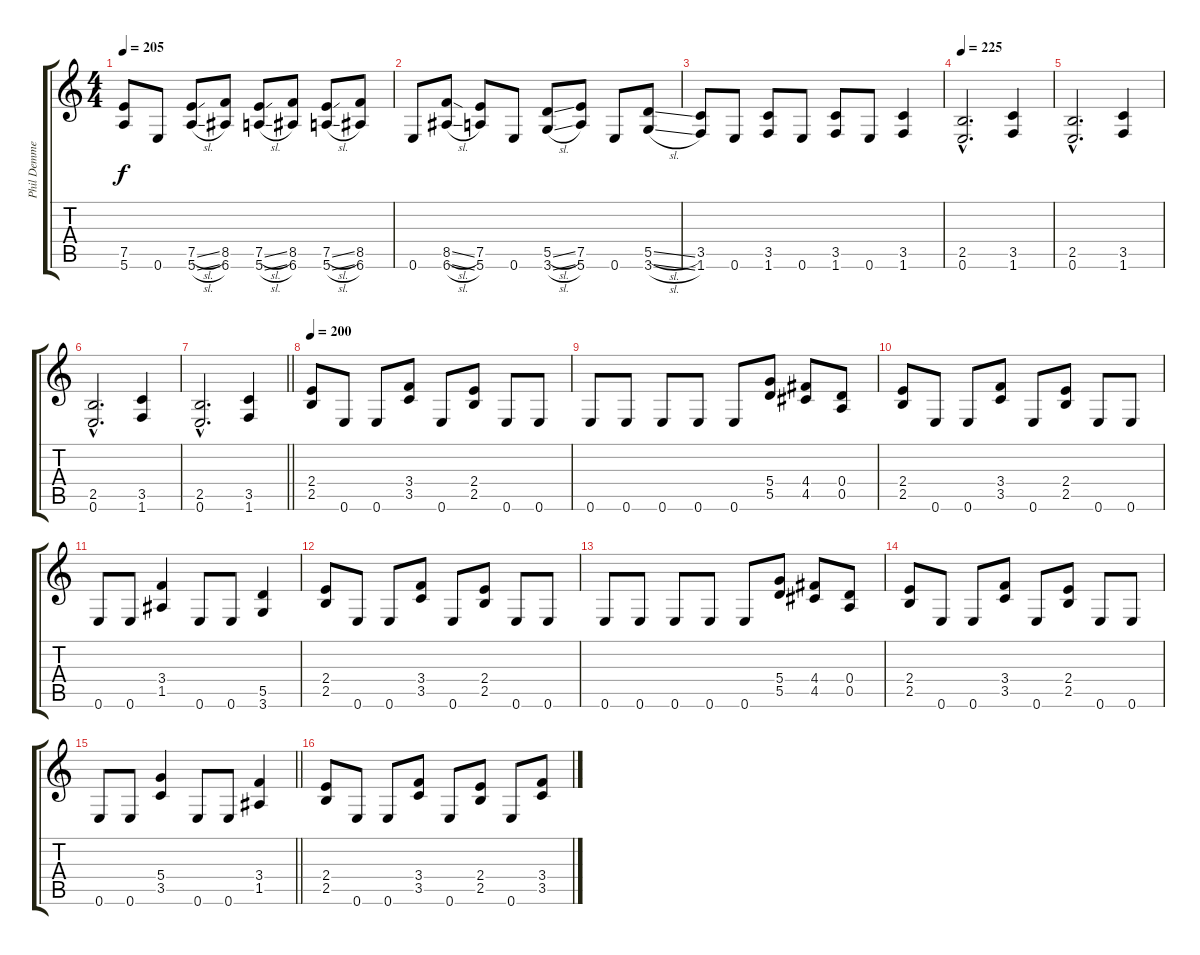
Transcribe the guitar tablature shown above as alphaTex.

\track ("Phil Demmel" "Phil Demme") {instrument distortionguitar}
\staff {score tabs}
\tuning (E4 B3 G3 D3 A2 E2) {hide}
\ts (4 4)
\tempo 205
\clef g2
\ks c
(7.5 5.6).8{dy f} 0.6.8 (7.5{sl} 5.6{sl}).8 (8.5 6.6).8 (7.5{sl} 5.6{sl}).8 (8.5 6.6).8 (7.5{sl} 5.6{sl}).8 (8.5 6.6).8 |
0.6.8 (8.5{sl} 6.6{sl}).8 (7.5 5.6).8 0.6.8 (5.5{sl} 3.6{sl}).8 (7.5 5.6).8 0.6.8 (5.5{sl} 3.6{sl}).8 |
(3.5 1.6).8 0.6.8 (3.5 1.6).8 0.6.8 (3.5 1.6).8 0.6.8 (3.5 1.6).4 |
\tempo 225
(2.5{hac} 0.6{hac}).2{d} (3.5 1.6).4 |
(2.5{hac} 0.6{hac}).2{d} (3.5 1.6).4 |
(2.5{hac} 0.6{hac}).2{d} (3.5 1.6).4 |
\barLineRight lightlight
(2.5{hac} 0.6{hac}).2{d} (3.5 1.6).4 |
\tempo 200
(2.4 2.5).8 0.6.8 0.6.8 (3.4 3.5).8 0.6.8 (2.4 2.5).8 0.6.8 0.6.8 |
0.6.8 0.6.8 0.6.8 0.6.8 0.6.8 (5.4 5.5).8 (4.4 4.5).8 (0.4 0.5).8 |
(2.4 2.5).8 0.6.8 0.6.8 (3.4 3.5).8 0.6.8 (2.4 2.5).8 0.6.8 0.6.8 |
0.6.8 0.6.8 (3.4 1.5).4 0.6.8 0.6.8 (5.5 3.6).4 |
(2.4 2.5).8 0.6.8 0.6.8 (3.4 3.5).8 0.6.8 (2.4 2.5).8 0.6.8 0.6.8 |
0.6.8 0.6.8 0.6.8 0.6.8 0.6.8 (5.4 5.5).8 (4.4 4.5).8 (0.4 0.5).8 |
(2.4 2.5).8 0.6.8 0.6.8 (3.4 3.5).8 0.6.8 (2.4 2.5).8 0.6.8 0.6.8 |
\barLineRight lightlight
0.6.8 0.6.8 (5.4 3.5).4 0.6.8 0.6.8 (3.4 1.5).4 |
(2.4 2.5).8 0.6.8 0.6.8 (3.4 3.5).8 0.6.8 (2.4 2.5).8 0.6.8 (3.4 3.5).8
